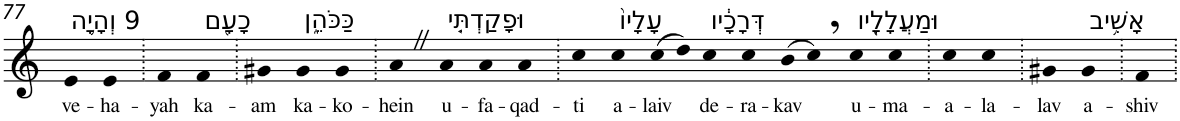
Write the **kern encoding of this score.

**kern	**text
*part1	*part1
*staff1	*staff1
*I"Piano	*
*I'Pno	*
!!LO:PB:g=z
*clefG2	*
*k[]	*
=77	=77
!LO:TX:a:t=9 וְהָיָ֥ה	!
!	!LO:LY:b
4e	ve-
!	!LO:LY:b
4e	-ha-
=78.	=78.
!	!LO:LY:b
4f	-yah
!LO:TX:a:t=כָעָ֖ם	!
!	!LO:LY:b
4f	ka-
=79.	=79.
!	!LO:LY:b
4g#X	-am
!LO:TX:a:t=כַּכֹּהֵ֑ן	!
!	!LO:LY:b
4g#	ka-
!	!LO:LY:b
4g#	-ko-
=80.	=80.
!	!LO:LY:b
4aZ	-hein
!LO:TX:a:t=וּפָקַדְתִּ֤י	!
!	!LO:LY:b
4a	u-
!	!LO:LY:b
4a	-fa-
!	!LO:LY:b
4a	-qad-
=81.	=81.
!	!LO:LY:b
4cc	-ti
!LO:TX:a:t=עָלָיו֙	!
!	!LO:LY:b
4cc	a-
!	!LO:LY:b
(>8cc	-laiv
8dd)	.
!LO:TX:a:t=דְּרָכָ֔יו	!
!	!LO:LY:b
4cc	de-
!	!LO:LY:b
4cc	-ra-
!	!LO:LY:b
(>8b	-kav
8cc,)	.
!LO:TX:a:t=וּמַעֲלָלָ֖יו	!
!	!LO:LY:b
4cc	u-
!	!LO:LY:b
4cc	-ma-
=82.	=82.
!	!LO:LY:b
4cc	-a-
!	!LO:LY:b
4cc	-la-
=83.	=83.
!	!LO:LY:b
4g#X	-lav
!LO:TX:a:t=אָשִׁ֥יב	!
!	!LO:LY:b
4g#	a-
=84.	=84.
!	!LO:LY:b
4f	-shiv
=.	=.
*-	*-
